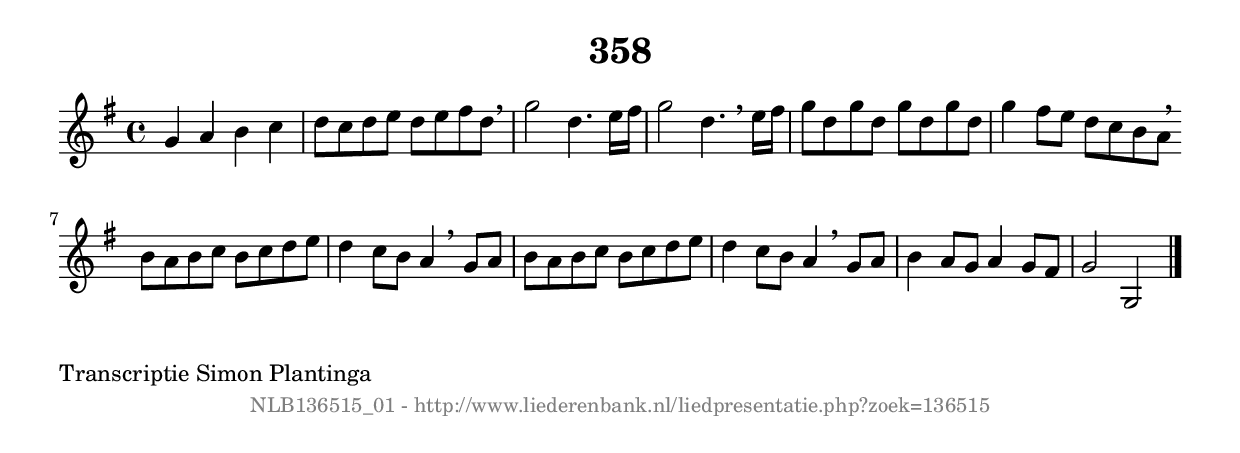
%
% produced by wce2krn 1.64 (7 June 2014)
%
\version"2.16"
#(append! paper-alist '(("long" . (cons (* 210 mm) (* 2000 mm)))))
#(set-default-paper-size "long")
sb = {\breathe}
mBreak = {\breathe }
bBreak = {\breathe }
x = {\once\override NoteHead #'style = #'cross }
gl=\glissando
itime={\override Staff.TimeSignature #'stencil = ##f }
ficta = {\once\set suggestAccidentals = ##t}
fine = {\once\override Score.RehearsalMark #'self-alignment-X = #1 \mark \markup {\italic{Fine}}}
dc = {\once\override Score.RehearsalMark #'self-alignment-X = #1 \mark \markup {\italic{D.C.}}}
dcf = {\once\override Score.RehearsalMark #'self-alignment-X = #1 \mark \markup {\italic{D.C. al Fine}}}
dcc = {\once\override Score.RehearsalMark #'self-alignment-X = #1 \mark \markup {\italic{D.C. al Coda}}}
ds = {\once\override Score.RehearsalMark #'self-alignment-X = #1 \mark \markup {\italic{D.S.}}}
dsf = {\once\override Score.RehearsalMark #'self-alignment-X = #1 \mark \markup {\italic{D.S. al Fine}}}
dsc = {\once\override Score.RehearsalMark #'self-alignment-X = #1 \mark \markup {\italic{D.S. al Coda}}}
pv = {\set Score.repeatCommands = #'((volta "1"))}
sv = {\set Score.repeatCommands = #'((volta "2"))}
tv = {\set Score.repeatCommands = #'((volta "3"))}
qv = {\set Score.repeatCommands = #'((volta "4"))}
xv = {\set Score.repeatCommands = #'((volta #f))}
\header{ tagline = ""
title = "358"
}
\score {{
\key g \major
\relative g'
{
\set melismaBusyProperties = #'()
\time 4/4
\tempo 4=120
\override Score.MetronomeMark #'transparent = ##t
\override Score.RehearsalMark #'break-visibility = #(vector #t #t #f)
g4 a4 b4 c4 | d8 c8 d8 e8 d8 e8 fis8 d8 \sb | g2 d4. e16 fis16 | g2 d4. \sb e16 fis16 | g8 d8 g8 d8 g8 d8 g8 d8 | g4 fis8 e8 d8 c8 b8 a8 \bar ":|:" \bBreak
b8 a8 b8 c8 b8 c8 d8 e8 | d4 c8 b8 a4 \sb g8 a8 | b8 a8 b8 c8 b8 c8 d8 e8 | d4 c8 b8 a4 \sb g8 a8 | b4 a8 g8 a4 g8 fis8 | g2 g,2 \bar "|."
 }}
 \midi { }
 \layout {
            indent = 0.0\cm
}
}
\markup { \wordwrap-string #" 
Transcriptie Simon Plantinga
"}
\markup { \vspace #0 } \markup { \with-color #grey \fill-line { \center-column { \smaller "NLB136515_01 - http://www.liederenbank.nl/liedpresentatie.php?zoek=136515" } } }
